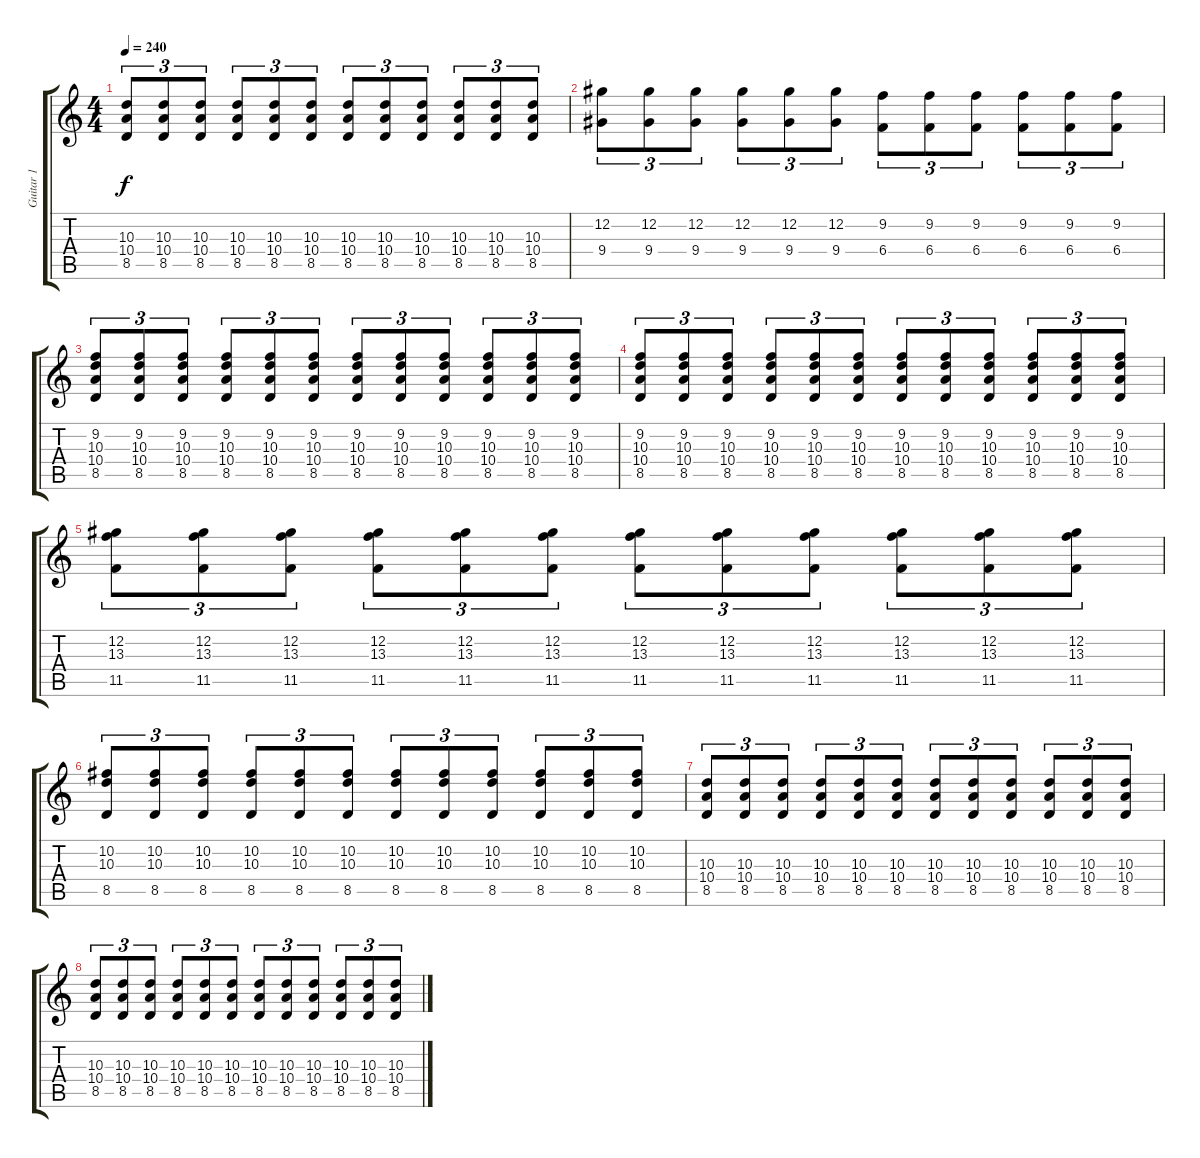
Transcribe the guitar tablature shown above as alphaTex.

\track ("Guitar 1" "Guitar 1") {instrument distortionguitar}
\staff {score tabs}
\tuning (Db4 Ab3 E3 B2 Gb2 Db2) {hide}
\ts (4 4)
\tempo 240
\clef g2
\ks c
(10.3 10.4 8.5).8{tu (3 2) dy f} (10.3 10.4 8.5).8{tu (3 2)} (10.3 10.4 8.5).8{tu (3 2)} (10.3 10.4 8.5).8{tu (3 2)} (10.3 10.4 8.5).8{tu (3 2)} (10.3 10.4 8.5).8{tu (3 2)} (10.3 10.4 8.5).8{tu (3 2)} (10.3 10.4 8.5).8{tu (3 2)} (10.3 10.4 8.5).8{tu (3 2)} (10.3 10.4 8.5).8{tu (3 2)} (10.3 10.4 8.5).8{tu (3 2)} (10.3 10.4 8.5).8{tu (3 2)} |
(12.2 9.4).8{tu (3 2)} (12.2 9.4).8{tu (3 2)} (12.2 9.4).8{tu (3 2)} (12.2 9.4).8{tu (3 2)} (12.2 9.4).8{tu (3 2)} (12.2 9.4).8{tu (3 2)} (9.2 6.4).8{tu (3 2)} (9.2 6.4).8{tu (3 2)} (9.2 6.4).8{tu (3 2)} (9.2 6.4).8{tu (3 2)} (9.2 6.4).8{tu (3 2)} (9.2 6.4).8{tu (3 2)} |
(9.2 10.3 10.4 8.5).8{tu (3 2)} (9.2 10.3 10.4 8.5).8{tu (3 2)} (9.2 10.3 10.4 8.5).8{tu (3 2)} (9.2 10.3 10.4 8.5).8{tu (3 2)} (9.2 10.3 10.4 8.5).8{tu (3 2)} (9.2 10.3 10.4 8.5).8{tu (3 2)} (9.2 10.3 10.4 8.5).8{tu (3 2)} (9.2 10.3 10.4 8.5).8{tu (3 2)} (9.2 10.3 10.4 8.5).8{tu (3 2)} (9.2 10.3 10.4 8.5).8{tu (3 2)} (9.2 10.3 10.4 8.5).8{tu (3 2)} (9.2 10.3 10.4 8.5).8{tu (3 2)} |
(9.2 10.3 10.4 8.5).8{tu (3 2)} (9.2 10.3 10.4 8.5).8{tu (3 2)} (9.2 10.3 10.4 8.5).8{tu (3 2)} (9.2 10.3 10.4 8.5).8{tu (3 2)} (9.2 10.3 10.4 8.5).8{tu (3 2)} (9.2 10.3 10.4 8.5).8{tu (3 2)} (9.2 10.3 10.4 8.5).8{tu (3 2)} (9.2 10.3 10.4 8.5).8{tu (3 2)} (9.2 10.3 10.4 8.5).8{tu (3 2)} (9.2 10.3 10.4 8.5).8{tu (3 2)} (9.2 10.3 10.4 8.5).8{tu (3 2)} (9.2 10.3 10.4 8.5).8{tu (3 2)} |
(12.2 13.3 11.5).8{tu (3 2)} (12.2 13.3 11.5).8{tu (3 2)} (12.2 13.3 11.5).8{tu (3 2)} (12.2 13.3 11.5).8{tu (3 2)} (12.2 13.3 11.5).8{tu (3 2)} (12.2 13.3 11.5).8{tu (3 2)} (12.2 13.3 11.5).8{tu (3 2)} (12.2 13.3 11.5).8{tu (3 2)} (12.2 13.3 11.5).8{tu (3 2)} (12.2 13.3 11.5).8{tu (3 2)} (12.2 13.3 11.5).8{tu (3 2)} (12.2 13.3 11.5).8{tu (3 2)} |
(10.2 10.3 8.5).8{tu (3 2)} (10.2 10.3 8.5).8{tu (3 2)} (10.2 10.3 8.5).8{tu (3 2)} (10.2 10.3 8.5).8{tu (3 2)} (10.2 10.3 8.5).8{tu (3 2)} (10.2 10.3 8.5).8{tu (3 2)} (10.2 10.3 8.5).8{tu (3 2)} (10.2 10.3 8.5).8{tu (3 2)} (10.2 10.3 8.5).8{tu (3 2)} (10.2 10.3 8.5).8{tu (3 2)} (10.2 10.3 8.5).8{tu (3 2)} (10.2 10.3 8.5).8{tu (3 2)} |
(10.3 10.4 8.5).8{tu (3 2)} (10.3 10.4 8.5).8{tu (3 2)} (10.3 10.4 8.5).8{tu (3 2)} (10.3 10.4 8.5).8{tu (3 2)} (10.3 10.4 8.5).8{tu (3 2)} (10.3 10.4 8.5).8{tu (3 2)} (10.3 10.4 8.5).8{tu (3 2)} (10.3 10.4 8.5).8{tu (3 2)} (10.3 10.4 8.5).8{tu (3 2)} (10.3 10.4 8.5).8{tu (3 2)} (10.3 10.4 8.5).8{tu (3 2)} (10.3 10.4 8.5).8{tu (3 2)} |
(10.3 10.4 8.5).8{tu (3 2)} (10.3 10.4 8.5).8{tu (3 2)} (10.3 10.4 8.5).8{tu (3 2)} (10.3 10.4 8.5).8{tu (3 2)} (10.3 10.4 8.5).8{tu (3 2)} (10.3 10.4 8.5).8{tu (3 2)} (10.3 10.4 8.5).8{tu (3 2)} (10.3 10.4 8.5).8{tu (3 2)} (10.3 10.4 8.5).8{tu (3 2)} (10.3 10.4 8.5).8{tu (3 2)} (10.3 10.4 8.5).8{tu (3 2)} (10.3 10.4 8.5).8{tu (3 2)}
